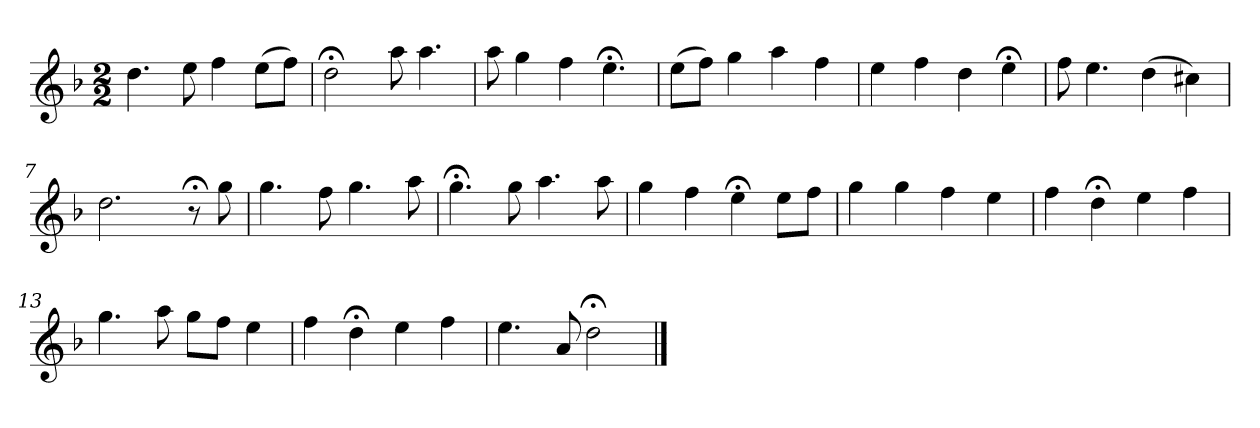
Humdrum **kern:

**kern
*part1
*staff1
*k[b-]
*d:
*M2/2
*MM120
=1
4.dd
8ee
4ff
(8eeL
8ffJ)
=2
2dd;<
8aa
4.aa
=3
8aa
4gg
4ff
4.ee;<
=4
(8eeL
8ffJ)
4gg
4aa
4ff
=5
4ee
4ff
4dd
4ee;<
=6
8ff
4.ee
(4dd
4cc#X)
=7
2.dd
8r;<
8gg
=8
4.gg
8ff
4.gg
8aa
=9
4.gg;<
8gg
4.aa
8aa
=10
4gg
4ff
4ee;<
8eeL
8ffJ
=11
4gg
4gg
4ff
4ee
=12
4ff
4dd;<
4ee
4ff
=13
4.gg
8aa
8ggL
8ffJ
4ee
=14
4ff
4dd;<
4ee
4ff
=15
4.ee
8a
2dd;<
==
*-
